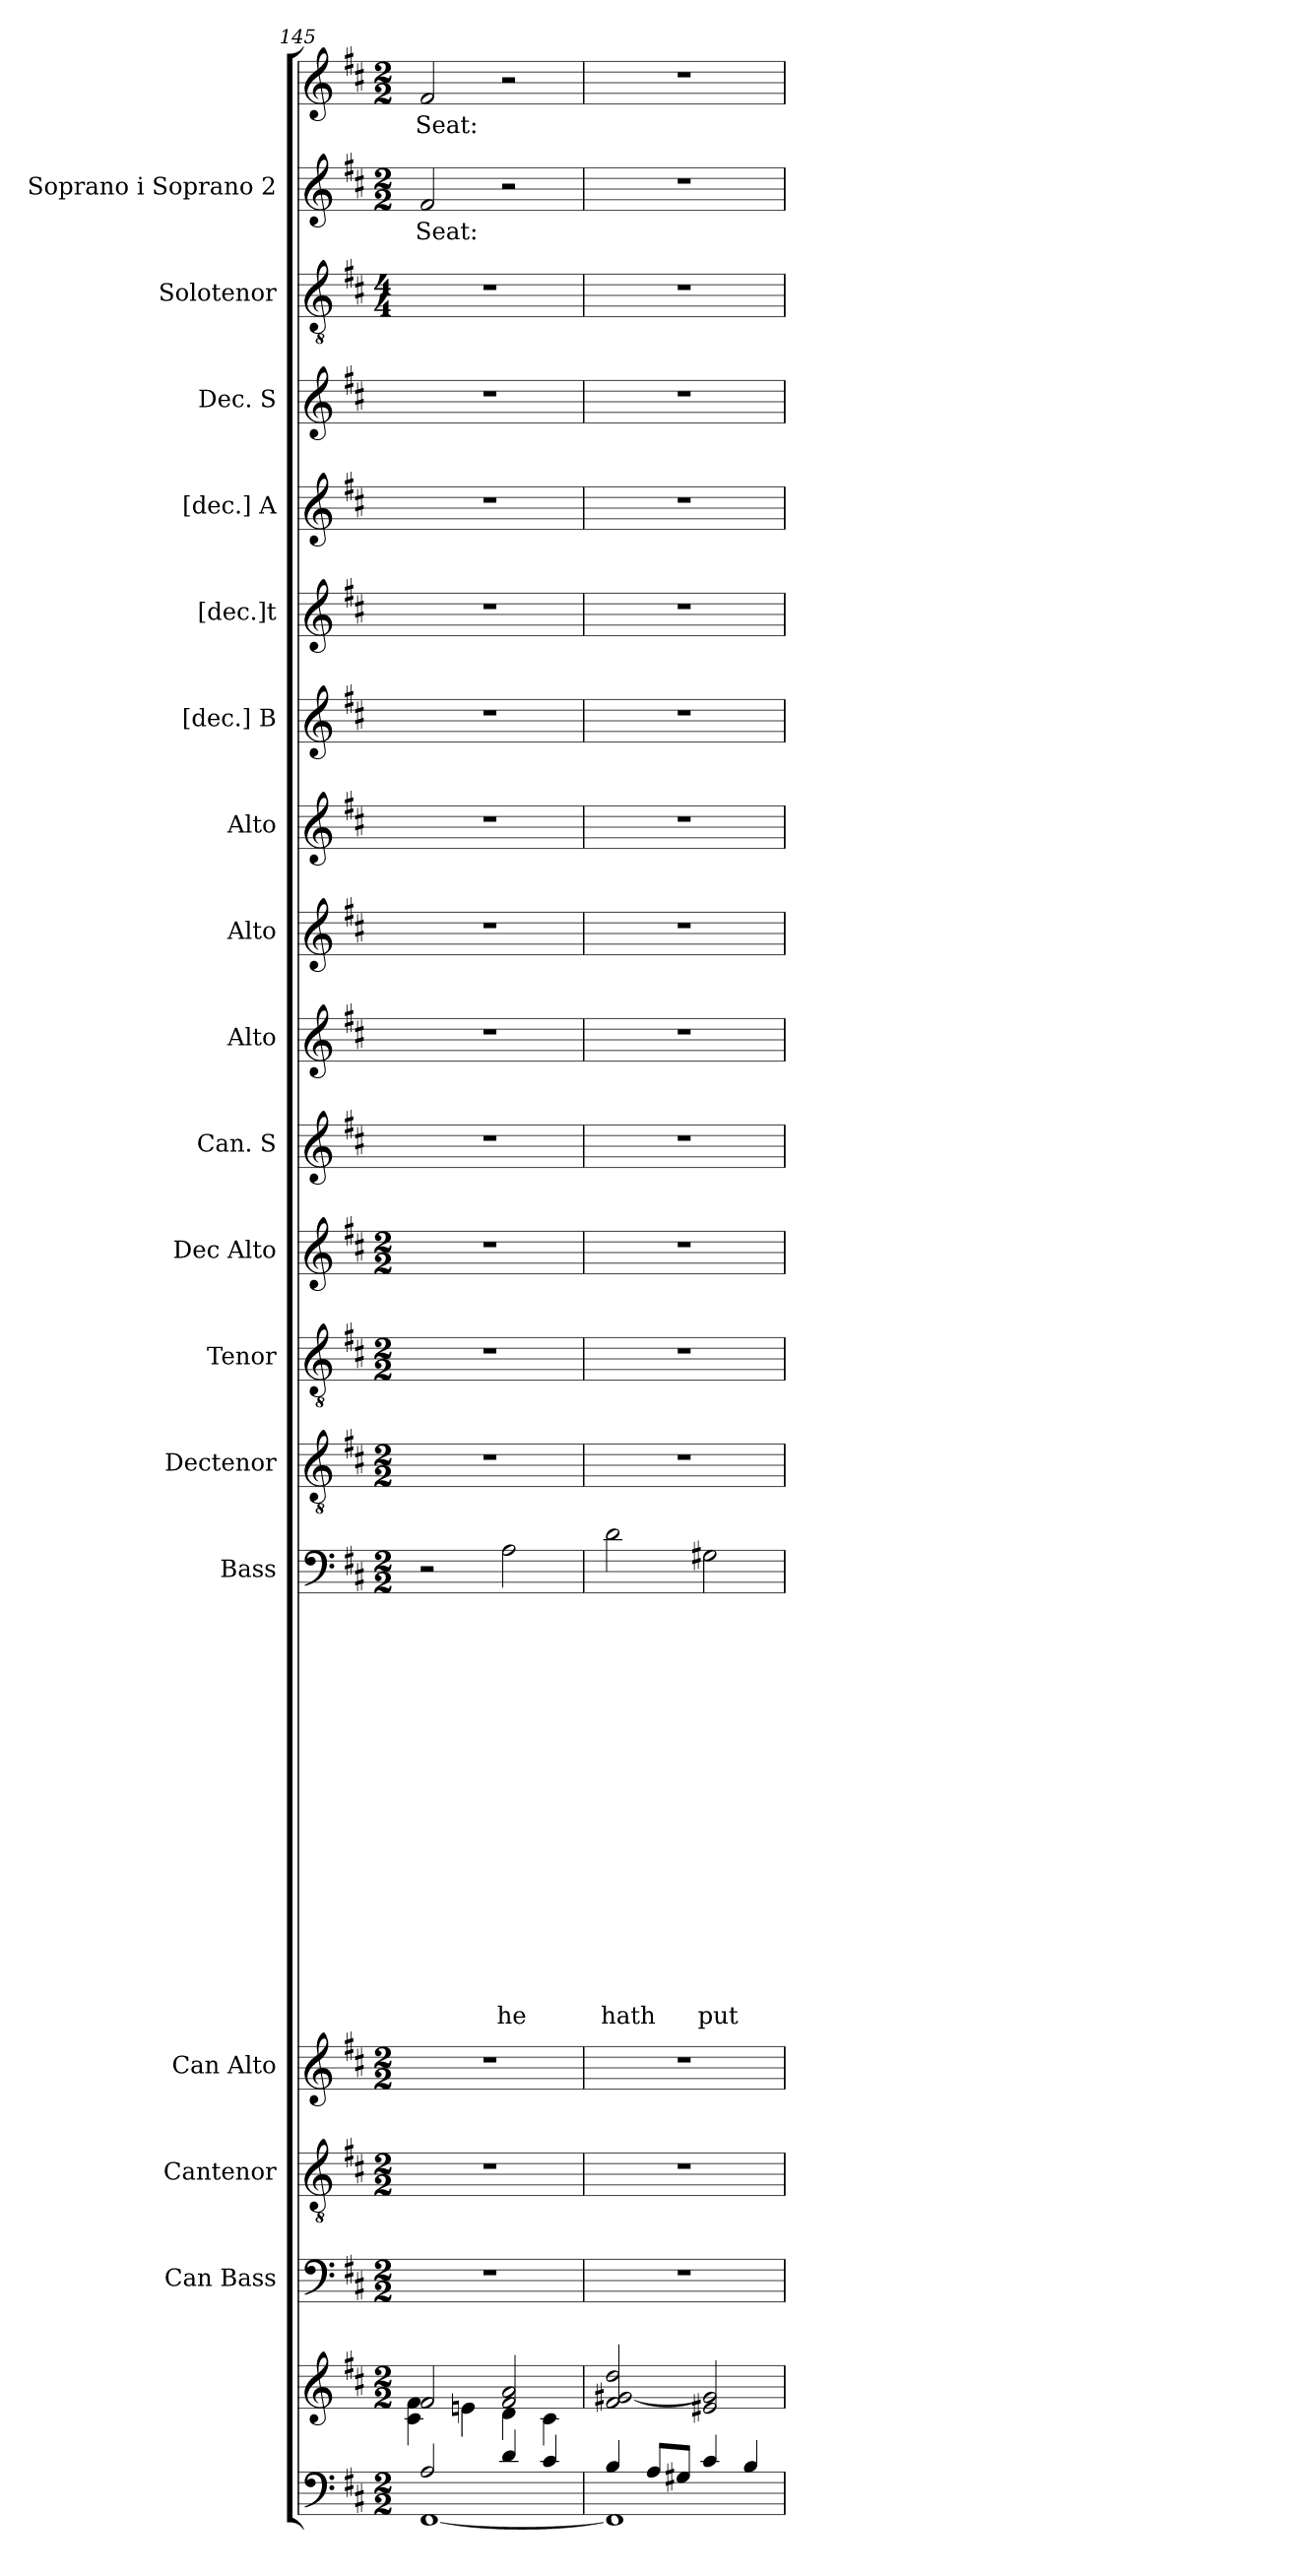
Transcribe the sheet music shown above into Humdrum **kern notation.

**kern	**kern	**kern	**kern	**kern	**kern	**text	**text	**text	**text	**text	**text	**text	**text	**text	**text	**text	**text	**text	**text	**text	**text	**text	**text	**kern	**kern	**kern	**kern	**kern	**kern	**kern	**kern	**kern	**kern	**kern	**kern	**kern	**text	**kern	**text
*part19	*part18	*part17	*part16	*part15	*part14	*part14	*part14	*part14	*part14	*part14	*part14	*part14	*part14	*part14	*part14	*part14	*part14	*part14	*part14	*part14	*part14	*part14	*part14	*part13	*part12	*part11	*part10	*part9	*part8	*part7	*part6	*part5	*part4	*part3	*part2	*part1	*part1	*part1	*part1
*staff20	*staff19	*staff18	*staff17	*staff16	*staff15	*staff15	*staff15	*staff15	*staff15	*staff15	*staff15	*staff15	*staff15	*staff15	*staff15	*staff15	*staff15	*staff15	*staff15	*staff15	*staff15	*staff15	*staff15	*staff14	*staff13	*staff12	*staff11	*staff10	*staff9	*staff8	*staff7	*staff6	*staff5	*staff4	*staff3	*staff2	*staff2	*staff1	*staff1
*	*	*I"Can Bass	*I"Cantenor	*I"Can Alto	*I"Bass	*	*	*	*	*	*	*	*	*	*	*	*	*	*	*	*	*	*	*I"Dectenor	*I"Tenor	*I"Dec Alto	*I"Can. S	*I"Alto	*I"Alto	*I"Alto	*I"[dec.] B	*I"[dec.]t	*I"[dec.] A	*I"Dec. S	*I"Solotenor	*I"Soprano i Soprano 2	*	*	*
*	*	*	*	*I'Can Alto	*I'Bass	*	*	*	*	*	*	*	*	*	*	*	*	*	*	*	*	*	*	*I'Dectenor	*	*I'Dec Alto	*	*	*	*	*	*	*	*	*	*I'Si	*	*	*
!!LO:PB:g=z
*clefF4	*clefG2	*clefF4	*clefGv2	*clefG2	*clefF4	*	*	*	*	*	*	*	*	*	*	*	*	*	*	*	*	*	*	*clefGv2	*clefGv2	*clefG2	*clefG2	*clefG2	*clefG2	*clefG2	*clefG2	*clefG2	*clefG2	*clefG2	*clefGv2	*clefG2	*	*clefG2	*
*k[f#c#]	*k[f#c#]	*k[f#c#]	*k[f#c#]	*k[f#c#]	*k[f#c#]	*	*	*	*	*	*	*	*	*	*	*	*	*	*	*	*	*	*	*k[f#c#]	*k[f#c#]	*k[f#c#]	*k[f#c#]	*k[f#c#]	*k[f#c#]	*k[f#c#]	*k[f#c#]	*k[f#c#]	*k[f#c#]	*k[f#c#]	*k[f#c#]	*k[f#c#]	*	*k[f#c#]	*
*D:	*D:	*D:	*D:	*D:	*D:	*	*	*	*	*	*	*	*	*	*	*	*	*	*	*	*	*	*	*D:	*D:	*D:	*D:	*D:	*D:	*D:	*D:	*D:	*D:	*D:	*D:	*D:	*	*D:	*
*M2/2	*M2/2	*M2/2	*M2/2	*M2/2	*M2/2	*	*	*	*	*	*	*	*	*	*	*	*	*	*	*	*	*	*	*M2/2	*M2/2	*M2/2	*	*	*	*	*	*	*	*	*M4/4	*M2/2	*	*M2/2	*
=145	=145	=145	=145	=145	=145	=145	=145	=145	=145	=145	=145	=145	=145	=145	=145	=145	=145	=145	=145	=145	=145	=145	=145	=145	=145	=145	=145	=145	=145	=145	=145	=145	=145	=145	=145	=145	=145	=145	=145
*^	*^	*	*	*	*	*	*	*	*	*	*	*	*	*	*	*	*	*	*	*	*	*	*	*	*	*	*	*	*	*	*	*	*	*	*	*	*	*	*
!	!	!	!	!	!	!	!	!	!	!	!	!	!	!	!	!	!	!	!	!	!	!	!	!	!	!	!	!	!	!	!	!	!	!	!	!	!	!	!LO:LY:b	!	!LO:LY:b
2A/	[<1FF#	2f#/	4c#\ 4f#\	1r	1r	1r	2r	.	.	.	.	.	.	.	.	.	.	.	.	.	.	.	.	.	.	1r	1r	1r	1r	1r	1r	1r	1r	1r	1r	1r	1r	2f#/	Seat:	2f#/	Seat:
.	.	.	4en\	.	.	.	.	.	.	.	.	.	.	.	.	.	.	.	.	.	.	.	.	.	.	.	.	.	.	.	.	.	.	.	.	.	.	.	.	.	.
!	!	!	!	!	!	!	!	!	!	!	!	!	!	!	!	!	!	!	!	!	!	!	!	!	!LO:LY:b	!	!	!	!	!	!	!	!	!	!	!	!	!	!	!	!
4d/	.	2f#/ 2a/	4d\	.	.	.	2A\	.	.	.	.	.	.	.	.	.	.	.	.	.	.	.	.	.	he	.	.	.	.	.	.	.	.	.	.	.	.	2r	.	2r	.
4c#/	.	.	4c#\	.	.	.	.	.	.	.	.	.	.	.	.	.	.	.	.	.	.	.	.	.	.	.	.	.	.	.	.	.	.	.	.	.	.	.	.	.	.
=146	=146	=146	=146	=146	=146	=146	=146	=146	=146	=146	=146	=146	=146	=146	=146	=146	=146	=146	=146	=146	=146	=146	=146	=146	=146	=146	=146	=146	=146	=146	=146	=146	=146	=146	=146	=146	=146	=146	=146	=146	=146
!	!	!	!	!	!	!	!	!	!	!	!	!	!	!	!	!	!	!	!	!	!	!	!	!	!LO:LY:b	!	!	!	!	!	!	!	!	!	!	!	!	!	!	!	!
*	*	*v	*v	*	*	*	*	*	*	*	*	*	*	*	*	*	*	*	*	*	*	*	*	*	*	*	*	*	*	*	*	*	*	*	*	*	*	*	*	*	*
4B/	1FF#]	2f#/ [>2g#X/ 2dd/	1r	1r	1r	2d\	.	.	.	.	.	.	.	.	.	.	.	.	.	.	.	.	.	hath	1r	1r	1r	1r	1r	1r	1r	1r	1r	1r	1r	1r	1r	.	1r	.
8A/L	.	.	.	.	.	.	.	.	.	.	.	.	.	.	.	.	.	.	.	.	.	.	.	.	.	.	.	.	.	.	.	.	.	.	.	.	.	.	.	.
8G#X/J	.	.	.	.	.	.	.	.	.	.	.	.	.	.	.	.	.	.	.	.	.	.	.	.	.	.	.	.	.	.	.	.	.	.	.	.	.	.	.	.
!	!	!	!	!	!	!	!	!	!	!	!	!	!	!	!	!	!	!	!	!	!	!	!	!LO:LY:b	!	!	!	!	!	!	!	!	!	!	!	!	!	!	!	!
4c#/	.	2e#X/ 2g#/]	.	.	.	2G#X\	.	.	.	.	.	.	.	.	.	.	.	.	.	.	.	.	.	put	.	.	.	.	.	.	.	.	.	.	.	.	.	.	.	.
4B/	.	.	.	.	.	.	.	.	.	.	.	.	.	.	.	.	.	.	.	.	.	.	.	.	.	.	.	.	.	.	.	.	.	.	.	.	.	.	.	.
*v	*v	*	*	*	*	*	*	*	*	*	*	*	*	*	*	*	*	*	*	*	*	*	*	*	*	*	*	*	*	*	*	*	*	*	*	*	*	*	*	*
=	=	=	=	=	=	=	=	=	=	=	=	=	=	=	=	=	=	=	=	=	=	=	=	=	=	=	=	=	=	=	=	=	=	=	=	=	=	=	=
*-	*-	*-	*-	*-	*-	*-	*-	*-	*-	*-	*-	*-	*-	*-	*-	*-	*-	*-	*-	*-	*-	*-	*-	*-	*-	*-	*-	*-	*-	*-	*-	*-	*-	*-	*-	*-	*-	*-	*-
